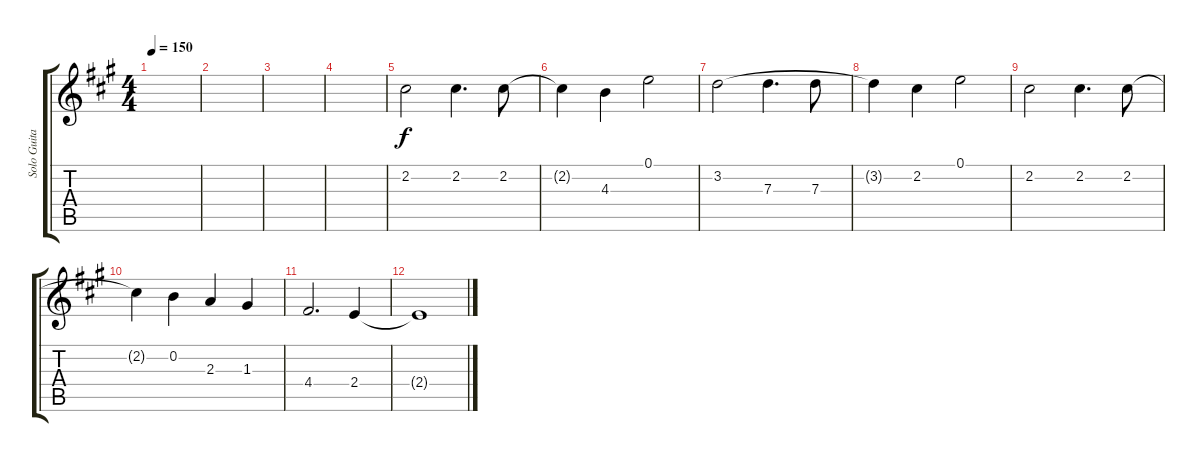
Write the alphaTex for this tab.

\track ("Solo Guitar" "Solo Guita") {instrument electricguitarclean}
\staff {score tabs}
\tuning (E4 B3 G3 D3 A2 E2) {hide}
\ts (4 4)
\tempo 150
\clef g2
\ks a
|
|
|
|
2.2.2 2.2.4{d} 2.2.8 |
2.2{t}.4 4.3.4 0.1.2 |
3.2.2 7.3.4{d} 7.3.8 |
3.2{t}.4 2.2.4 0.1.2 |
2.2.2 2.2.4{d} 2.2.8 |
2.2{t}.4 0.2.4 2.3.4 1.3.4 |
4.4.2{d} 2.4.4 |
2.4{t}.1
